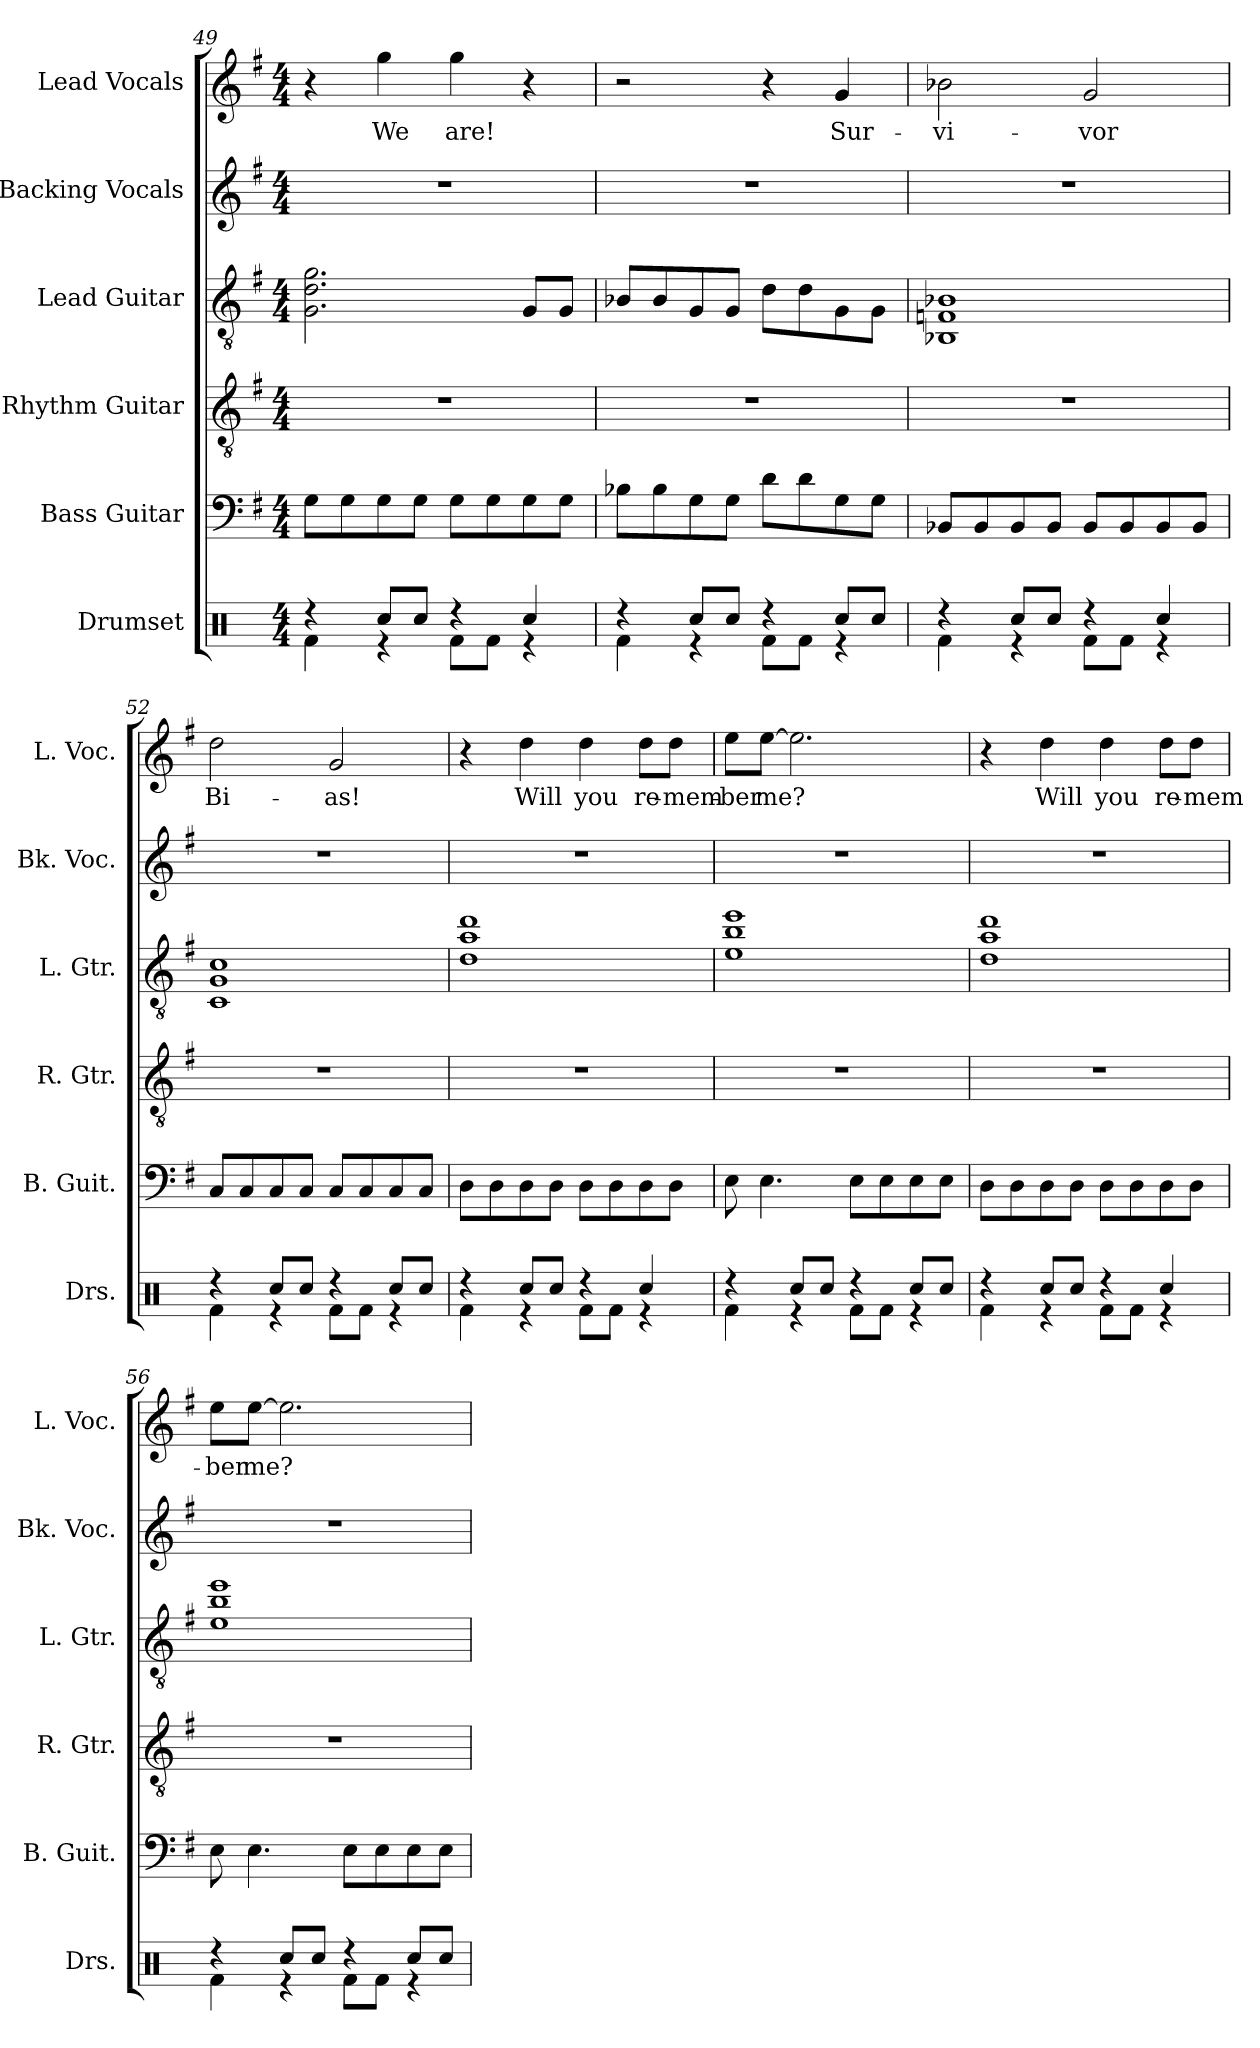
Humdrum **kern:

**kern	**kern	**kern	**kern	**kern	**kern	**text
*part6	*part5	*part4	*part3	*part2	*part1	*part1
*staff6	*staff5	*staff4	*staff3	*staff2	*staff1	*staff1
*I"Drumset	*I"Bass Guitar	*I"Rhythm Guitar	*I"Lead Guitar	*I"Backing Vocals	*I"Lead Vocals	*
*I'Drs.	*I'B. Guit.	*I'R. Gtr.	*I'L. Gtr.	*I'Bk. Voc.	*I'L. Voc.	*
!!LO:PB:g=z
*clefX	*clefF4	*clefGv2	*clefGv2	*clefG2	*clefG2	*
*	*ITrd7c12	*	*	*	*	*
*k[]	*k[f#]	*k[f#]	*k[f#]	*k[f#]	*k[f#]	*
*M4/4	*M4/4	*M4/4	*M4/4	*M4/4	*M4/4	*
=49	=49	=49	=49	=49	=49	=49
*^	*	*	*	*	*	*
4r	4Rf\	8GG\L	1r	2.G\ 2.d\ 2.g\	1r	4r	.
.	.	8GG\	.	.	.	.	.
!	!	!	!	!	!	!	!LO:LY:b
8Rcc/L	4r	8GG\	.	.	.	4gg\	We
8Rcc/J	.	8GG\J	.	.	.	.	.
!	!	!	!	!	!	!	!LO:LY:b
4r	8Rf\L	8GG\L	.	.	.	4gg\	are!
.	8Rf\J	8GG\	.	.	.	.	.
4Rcc/	4r	8GG\	.	8G/L	.	4r	.
.	.	8GG\J	.	8G/J	.	.	.
=50	=50	=50	=50	=50	=50	=50	=50
4r	4Rf\	8BB-X\L	1r	8B-X/L	1r	2r	.
.	.	8BB-\	.	8B-/	.	.	.
8Rcc/L	4r	8GG\	.	8G/	.	.	.
8Rcc/J	.	8GG\J	.	8G/J	.	.	.
4r	8Rf\L	8D\L	.	8d\L	.	4r	.
.	8Rf\J	8D\	.	8d\	.	.	.
!	!	!	!	!	!	!	!LO:LY:b
8Rcc/L	4r	8GG\	.	8G\	.	4g/	Sur-
8Rcc/J	.	8GG\J	.	8G\J	.	.	.
=51	=51	=51	=51	=51	=51	=51	=51
!	!	!	!	!	!	!	!LO:LY:b
4r	4Rf\	8BBB-X/L	1r	1BB-X 1Fn 1B-X	1r	2b-X\	-vi-
.	.	8BBB-/	.	.	.	.	.
8Rcc/L	4r	8BBB-/	.	.	.	.	.
8Rcc/J	.	8BBB-/J	.	.	.	.	.
!	!	!	!	!	!	!	!LO:LY:b
4r	8Rf\L	8BBB-/L	.	.	.	2g/	-vor
.	8Rf\J	8BBB-/	.	.	.	.	.
4Rcc/	4r	8BBB-/	.	.	.	.	.
.	.	8BBB-/J	.	.	.	.	.
=52	=52	=52	=52	=52	=52	=52	=52
!	!	!	!	!	!	!	!LO:LY:b
4r	4Rf\	8CC/L	1r	1C 1G 1c	1r	2dd\	Bi-
.	.	8CC/	.	.	.	.	.
8Rcc/L	4r	8CC/	.	.	.	.	.
8Rcc/J	.	8CC/J	.	.	.	.	.
!	!	!	!	!	!	!	!LO:LY:b
4r	8Rf\L	8CC/L	.	.	.	2g/	-as!
.	8Rf\J	8CC/	.	.	.	.	.
8Rcc/L	4r	8CC/	.	.	.	.	.
8Rcc/J	.	8CC/J	.	.	.	.	.
!!LO:LB:g=z
=53	=53	=53	=53	=53	=53	=53	=53
4r	4Rf\	8DD\L	1r	1d 1a 1dd	1r	4r	.
.	.	8DD\	.	.	.	.	.
!	!	!	!	!	!	!	!LO:LY:b
8Rcc/L	4r	8DD\	.	.	.	4dd\	Will
8Rcc/J	.	8DD\J	.	.	.	.	.
!	!	!	!	!	!	!	!LO:LY:b
4r	8Rf\L	8DD\L	.	.	.	4dd\	you
.	8Rf\J	8DD\	.	.	.	.	.
!	!	!	!	!	!	!	!LO:LY:b
4Rcc/	4r	8DD\	.	.	.	8dd\L	re-
!	!	!	!	!	!	!	!LO:LY:b
.	.	8DD\J	.	.	.	8dd\J	-mem-
=54	=54	=54	=54	=54	=54	=54	=54
!	!	!	!	!	!	!	!LO:LY:b
4r	4Rf\	8EE\	1r	1e 1b 1ee	1r	8ee\L	-ber
!	!	!	!	!	!	!	!LO:LY:b
.	.	4.EE\	.	.	.	[8ee\J	me?
8Rcc/L	4r	.	.	.	.	2.ee\]	.
8Rcc/J	.	.	.	.	.	.	.
4r	8Rf\L	8EE\L	.	.	.	.	.
.	8Rf\J	8EE\	.	.	.	.	.
8Rcc/L	4r	8EE\	.	.	.	.	.
8Rcc/J	.	8EE\J	.	.	.	.	.
=55	=55	=55	=55	=55	=55	=55	=55
4r	4Rf\	8DD\L	1r	1d 1a 1dd	1r	4r	.
.	.	8DD\	.	.	.	.	.
!	!	!	!	!	!	!	!LO:LY:b
8Rcc/L	4r	8DD\	.	.	.	4dd\	Will
8Rcc/J	.	8DD\J	.	.	.	.	.
!	!	!	!	!	!	!	!LO:LY:b
4r	8Rf\L	8DD\L	.	.	.	4dd\	you
.	8Rf\J	8DD\	.	.	.	.	.
!	!	!	!	!	!	!	!LO:LY:b
4Rcc/	4r	8DD\	.	.	.	8dd\L	re-
!	!	!	!	!	!	!	!LO:LY:b
.	.	8DD\J	.	.	.	8dd\J	-mem-
=56	=56	=56	=56	=56	=56	=56	=56
!	!	!	!	!	!	!	!LO:LY:b
4r	4Rf\	8EE\	1r	1e 1b 1ee	1r	8ee\L	-ber
!	!	!	!	!	!	!	!LO:LY:b
.	.	4.EE\	.	.	.	[8ee\J	me?
8Rcc/L	4r	.	.	.	.	2.ee\]	.
8Rcc/J	.	.	.	.	.	.	.
4r	8Rf\L	8EE\L	.	.	.	.	.
.	8Rf\J	8EE\	.	.	.	.	.
8Rcc/L	4r	8EE\	.	.	.	.	.
8Rcc/J	.	8EE\J	.	.	.	.	.
*v	*v	*	*	*	*	*	*
=	=	=	=	=	=	=
*-	*-	*-	*-	*-	*-	*-
